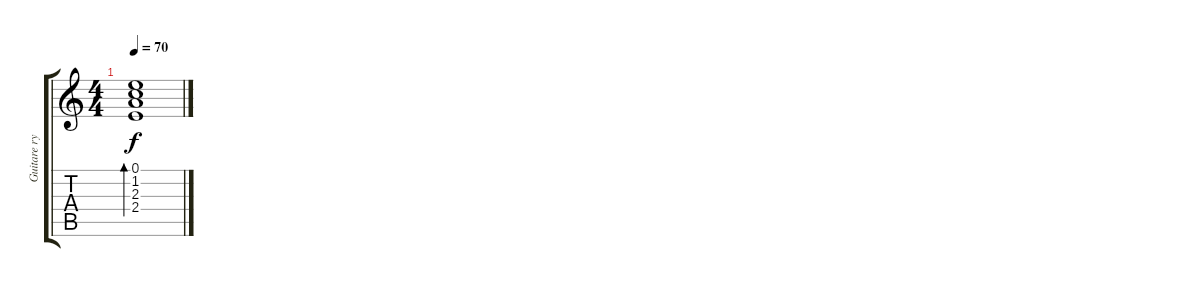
\track ("Guitare rythmique" "Guitare ry") {instrument acousticguitarnylon}
\staff {score tabs}
\tuning (E4 B3 G3 D3 A2 E2) {hide}
\ts (4 4)
\tempo 70
\clef g2
\ks c
(0.1 1.2 2.3 2.4).1{bd 240 dy f}
